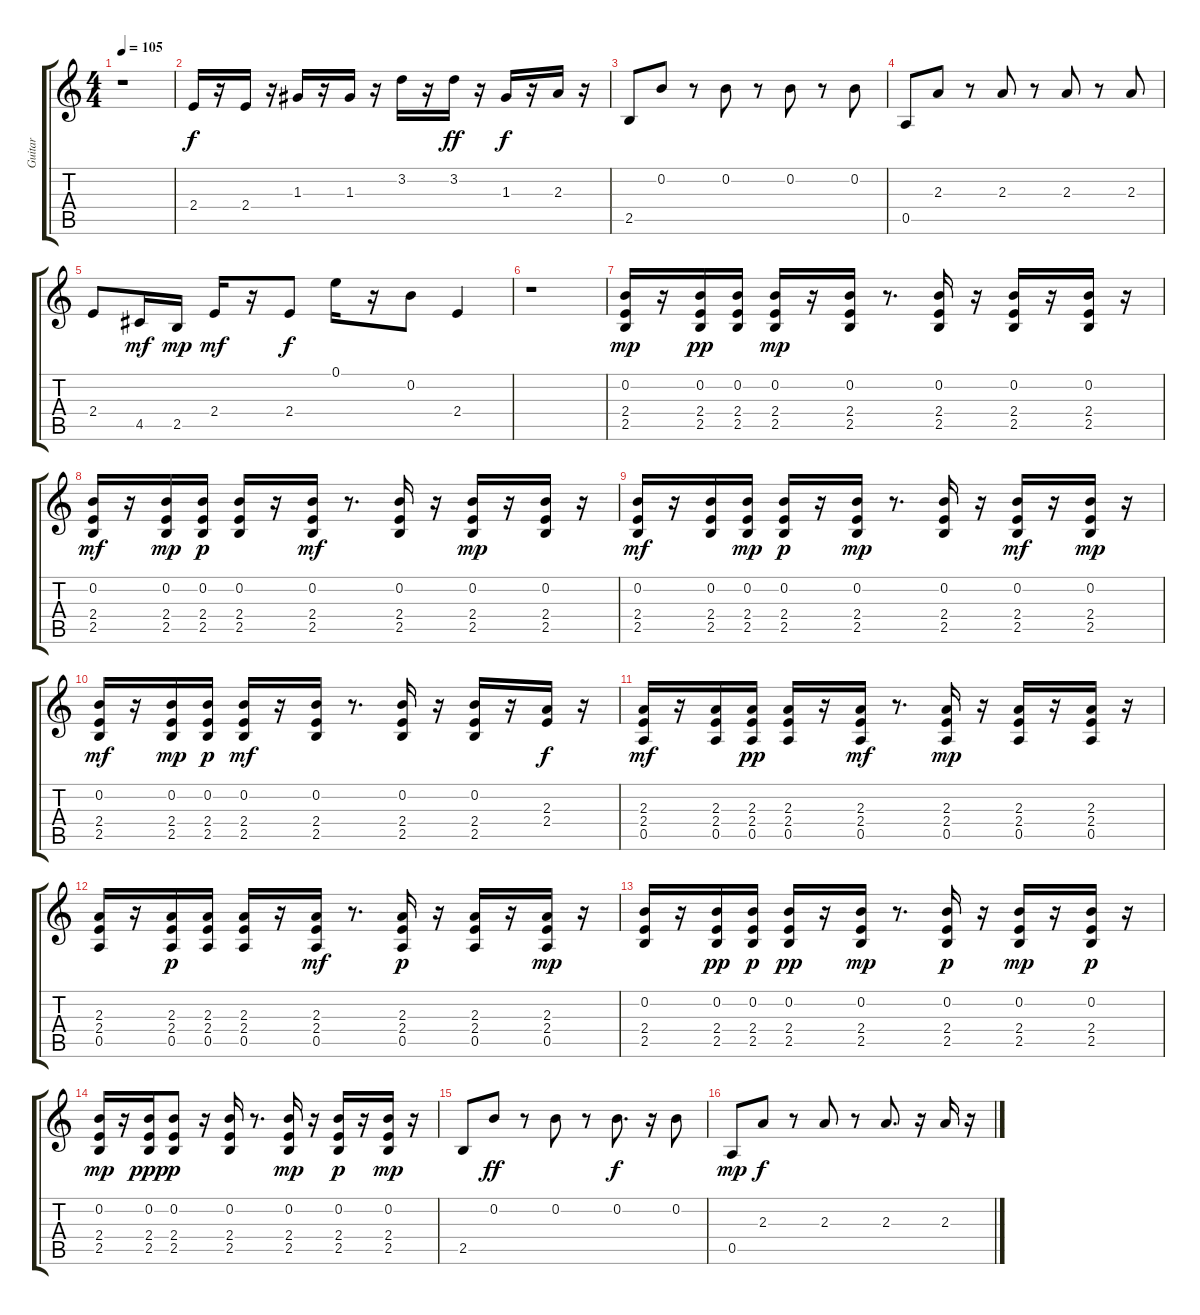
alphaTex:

\track ("Guitar" "Guitar") {instrument acousticguitarnylon}
\staff {score tabs}
\tuning (E4 B3 G3 D3 A2 E2) {hide}
\ts (4 4)
\tempo 105
\clef g2
\ks c
r.1{dy mp} |
2.4.16{dy f} r.16 2.4.16 r.16 1.3.16 r.16 1.3.16 r.16 3.2.16 r.16 3.2.16{dy ff} r.16 1.3.16{dy f} r.16 2.3.16 r.16 |
2.5.8 0.2.8 r.8 0.2.8 r.8 0.2.8 r.8 0.2.8 |
0.5.8 2.3.8 r.8 2.3.8 r.8 2.3.8 r.8 2.3.8 |
2.4.8 4.5.16{dy mf} 2.5.16{dy mp} 2.4.16{dy mf} r.16 2.4.8{dy f} 0.1.16 r.16 0.2.8 2.4.4 |
r.1 |
(0.2 2.4 2.5).16{dy mp} r.16 (0.2 2.4 2.5).16{dy pp} (0.2 2.4 2.5).16 (0.2 2.4 2.5).16{dy mp} r.16 (0.2 2.4 2.5).16 r.8{d} (0.2 2.4 2.5).16 r.16 (0.2 2.4 2.5).16 r.16 (0.2 2.4 2.5).16 r.16 |
(0.2 2.4 2.5).16{dy mf} r.16 (0.2 2.4 2.5).16{dy mp} (0.2 2.4 2.5).16{dy p} (0.2 2.4 2.5).16 r.16 (0.2 2.4 2.5).16{dy mf} r.8{d} (0.2 2.4 2.5).16 r.16 (0.2 2.4 2.5).16{dy mp} r.16 (0.2 2.4 2.5).16 r.16 |
(0.2 2.4 2.5).16{dy mf} r.16 (0.2 2.4 2.5).16 (0.2 2.4 2.5).16{dy mp} (0.2 2.4 2.5).16{dy p} r.16 (0.2 2.4 2.5).16{dy mp} r.8{d} (0.2 2.4 2.5).16 r.16 (0.2 2.4 2.5).16{dy mf} r.16 (0.2 2.4 2.5).16{dy mp} r.16 |
(0.2 2.4 2.5).16{dy mf} r.16 (0.2 2.4 2.5).16{dy mp} (0.2 2.4 2.5).16{dy p} (0.2 2.4 2.5).16{dy mf} r.16 (0.2 2.4 2.5).16 r.8{d} (0.2 2.4 2.5).16 r.16 (0.2 2.4 2.5).16 r.16 (2.3 2.4).16{dy f} r.16 |
(2.3 2.4 0.5).16{dy mf} r.16 (2.3 2.4 0.5).16 (2.3 2.4 0.5).16{dy pp} (2.3 2.4 0.5).16 r.16 (2.3 2.4 0.5).16{dy mf} r.8{d} (2.3 2.4 0.5).16{dy mp} r.16 (2.3 2.4 0.5).16 r.16 (2.3 2.4 0.5).16 r.16 |
(2.3 2.4 0.5).16 r.16 (2.3 2.4 0.5).16{dy p} (2.3 2.4 0.5).16 (2.3 2.4 0.5).16 r.16 (2.3 2.4 0.5).16{dy mf} r.8{d} (2.3 2.4 0.5).16{dy p} r.16 (2.3 2.4 0.5).16 r.16 (2.3 2.4 0.5).16{dy mp} r.16 |
(0.2 2.4 2.5).16 r.16 (0.2 2.4 2.5).16{dy pp} (0.2 2.4 2.5).16{dy p} (0.2 2.4 2.5).16{dy pp} r.16 (0.2 2.4 2.5).16{dy mp} r.8{d} (0.2 2.4 2.5).16{dy p} r.16 (0.2 2.4 2.5).16{dy mp} r.16 (0.2 2.4 2.5).16{dy p} r.16 |
(0.2 2.4 2.5).16{dy mp} r.16 (0.2 2.4 2.5).16{dy ppp} (0.2 2.4 2.5).8{dy p} r.16 (0.2 2.4 2.5).16 r.8{d} (0.2 2.4 2.5).16{dy mp} r.16 (0.2 2.4 2.5).16{dy p} r.16 (0.2 2.4 2.5).16{dy mp} r.16 |
2.5.8 0.2.8{dy ff} r.8 0.2.8 r.8 0.2.8{d dy f} r.16 0.2.8 |
0.5.8{dy mp} 2.3.8{dy f} r.8 2.3.8 r.8 2.3.8{d} r.16 2.3.16 r.16
